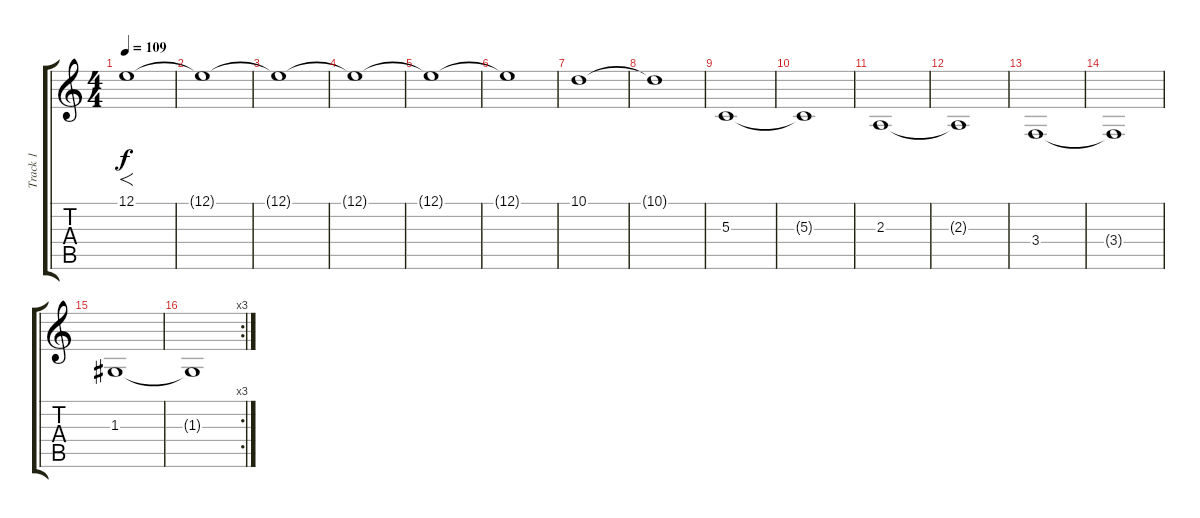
\track ("Track 1" "Track 1") {instrument viola}
\staff {score tabs}
\tuning (E4 B3 G3 D3 A2 E2) {hide}
\ts (4 4)
\tempo 109
\clef g2
\ks c
12.1.1{f dy f} |
12.1{t}.1 |
12.1{t}.1 |
12.1{t}.1 |
12.1{t}.1 |
12.1{t}.1 |
10.1.1 |
10.1{t}.1 |
5.3.1 |
5.3{t}.1 |
2.3.1 |
2.3{t}.1 |
3.4.1 |
3.4{t}.1 |
1.3.1 |
\rc 3
1.3{t}.1
